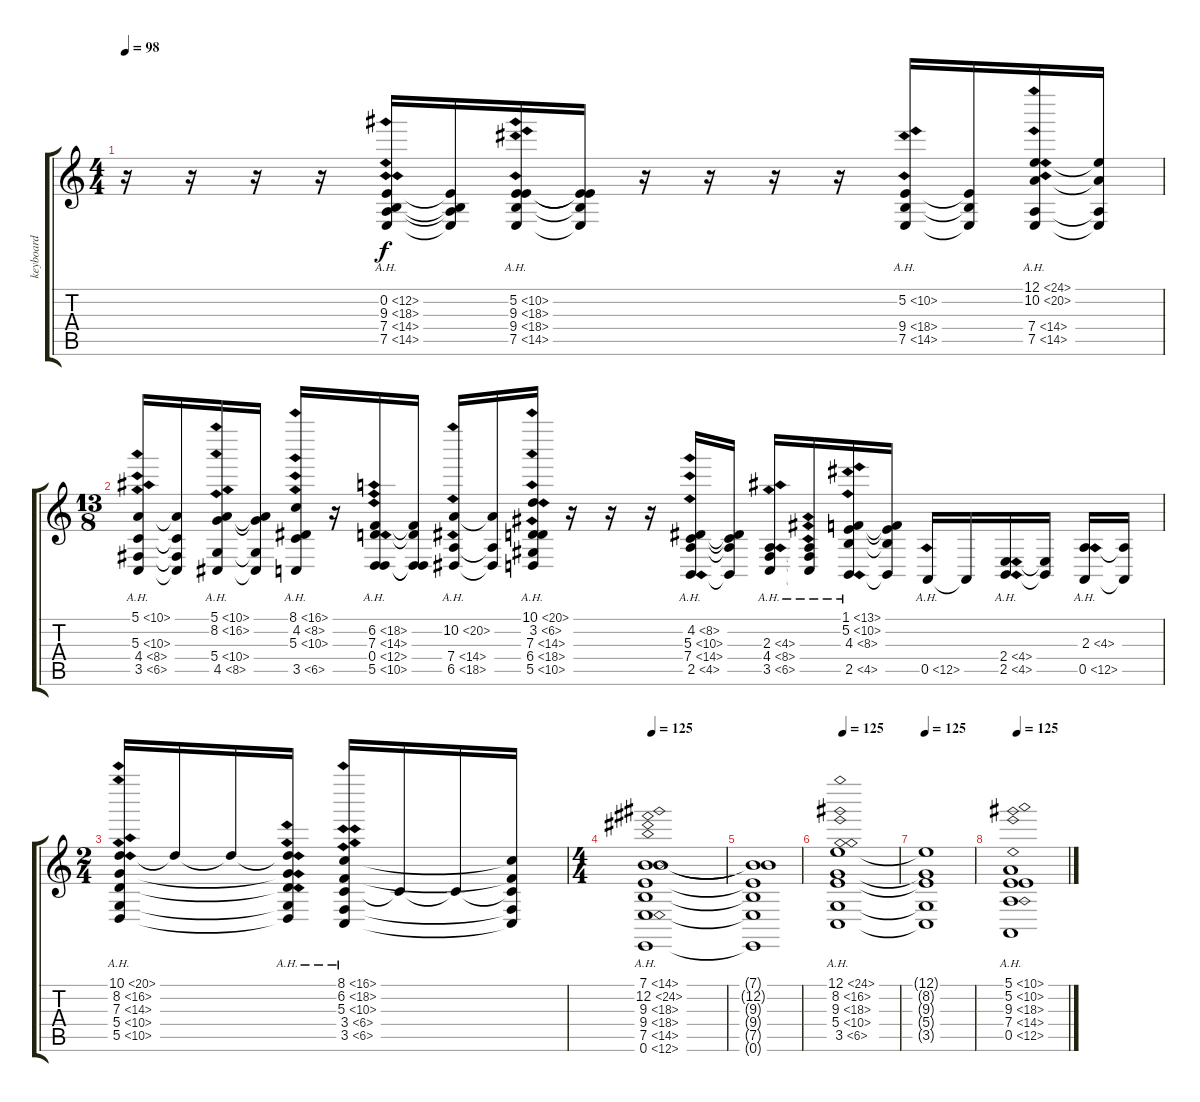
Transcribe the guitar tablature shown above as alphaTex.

\track ("keyboard" "keyboard") {instrument stringensemble1}
\staff {score tabs}
\tuning (E4 B3 G3 D3 A2 E2) {hide}
\ts (4 4)
\tempo 98
\clef g2
\ks c
r.16{dy f} r.16 r.16 r.16 (0.2{ah 12} 9.3{ah 9} 7.4{ah 7} 7.5{ah 7}).16 (0.2{t} 9.3{t} 7.4{t} 7.5{t}).16 (5.2{ah 5} 9.3{ah 9} 9.4{ah 9} 7.5{ah 7}).16 (5.2{t} 9.3{t} 9.4{t} 7.5{t}).16 r.16 r.16 r.16 r.16 (5.2{ah 5} 9.4{ah 9} 7.5{ah 7}).16 (5.2{t} 9.4{t} 7.5{t}).16 (12.1{ah 12} 10.2{ah 10} 7.4{ah 7} 7.5{ah 7}).16 (12.1{t} 10.2{t} 7.4{t} 7.5{t}).16 |
\ts (13 8)
(5.1{ah 5} 5.3{ah 5} 4.4{ah 4} 3.5{ah 3}).16{instrument electricgrandpiano} (5.1{t} 5.3{t} 4.4{t} 3.5{t}).16 (5.1{ah 5} 8.2{ah 8} 5.4{ah 5} 4.5{ah 4}).16 (5.1{t} 8.2{t} 5.4{t} 4.5{t}).16 (8.1{ah 8} 4.2{ah 4} 5.3{ah 5} 3.5{ah 3}).16 r.16 (6.2{ah 12} 7.3{ah 7} 0.4{ah 12} 5.5{ah 5}).16 (6.2{t} 7.3{t} 0.4{t} 5.5{t}).16 (10.2{ah 10} 7.4{ah 7} 6.5{ah 12}).16 (10.2{t} 7.4{t} 6.5{t}).16 (10.1{ah 10} 3.2{ah 3} 7.3{ah 7} 6.4{ah 12} 5.5{ah 5}).16 r.16 r.16 r.16 (4.2{ah 4} 5.3{ah 5} 7.4{ah 7} 2.5{ah 2}).16 (4.2{t} 5.3{t} 7.4{t} 2.5{t}).16 (2.3{ah 2} 4.4{ah 4} 3.5{ah 3}).16 (2.3{ah 12 t} 4.4{ah 12 t} 3.5{ah 12 t}).16 (1.1{ah 12} 5.2{ah 5} 4.3{ah 4} 2.5{ah 2}).16 (1.1{t} 5.2{t} 4.3{t} 2.5{t}).16 0.5{ah 12}.16 0.5{t}.16 (2.4{ah 2} 2.5{ah 2}).16 (2.4{t} 2.5{t}).16 (2.3{ah 2} 0.5{ah 12}).16 (2.3{t} 0.5{t}).16 |
\ts (2 4)
(10.1{ah 10} 8.2{ah 8} 7.3{ah 7} 5.4{ah 5} 5.5{ah 5}).16{instrument stringensemble1} 10.1{t}.16 10.1{t}.16 (10.1{ah 12 t} 8.2{ah 12 t} 7.3{ah 12 t} 5.4{ah 12 t} 5.5{ah 12 t}).16 (8.1{ah 8} 6.2{ah 12} 5.3{ah 5} 3.4{ah 3} 3.5{ah 3}).16 5.3{t}.16 5.3{t}.16 (8.1{t} 6.2{t} 5.3{t} 3.4{t} 3.5{t}).16 |
\ts (4 4)
\tempo 125
(7.1{ah 7} 12.2{ah 12} 9.3{ah 9} 9.4{ah 9} 7.5{ah 7} 0.6{ah 12}).1 |
(7.1{t} 12.2{t} 9.3{t} 9.4{t} 7.5{t} 0.6{t}).1 |
\tempo 125
(12.1{ah 12} 8.2{ah 8} 9.3{ah 9} 5.4{ah 5} 3.5{ah 3}).1 |
\tempo 125
(12.1{t} 8.2{t} 9.3{t} 5.4{t} 3.5{t}).1 |
\tempo 125
(5.1{ah 5} 5.2{ah 5} 9.3{ah 9} 7.4{ah 7} 0.5{ah 12}).1
